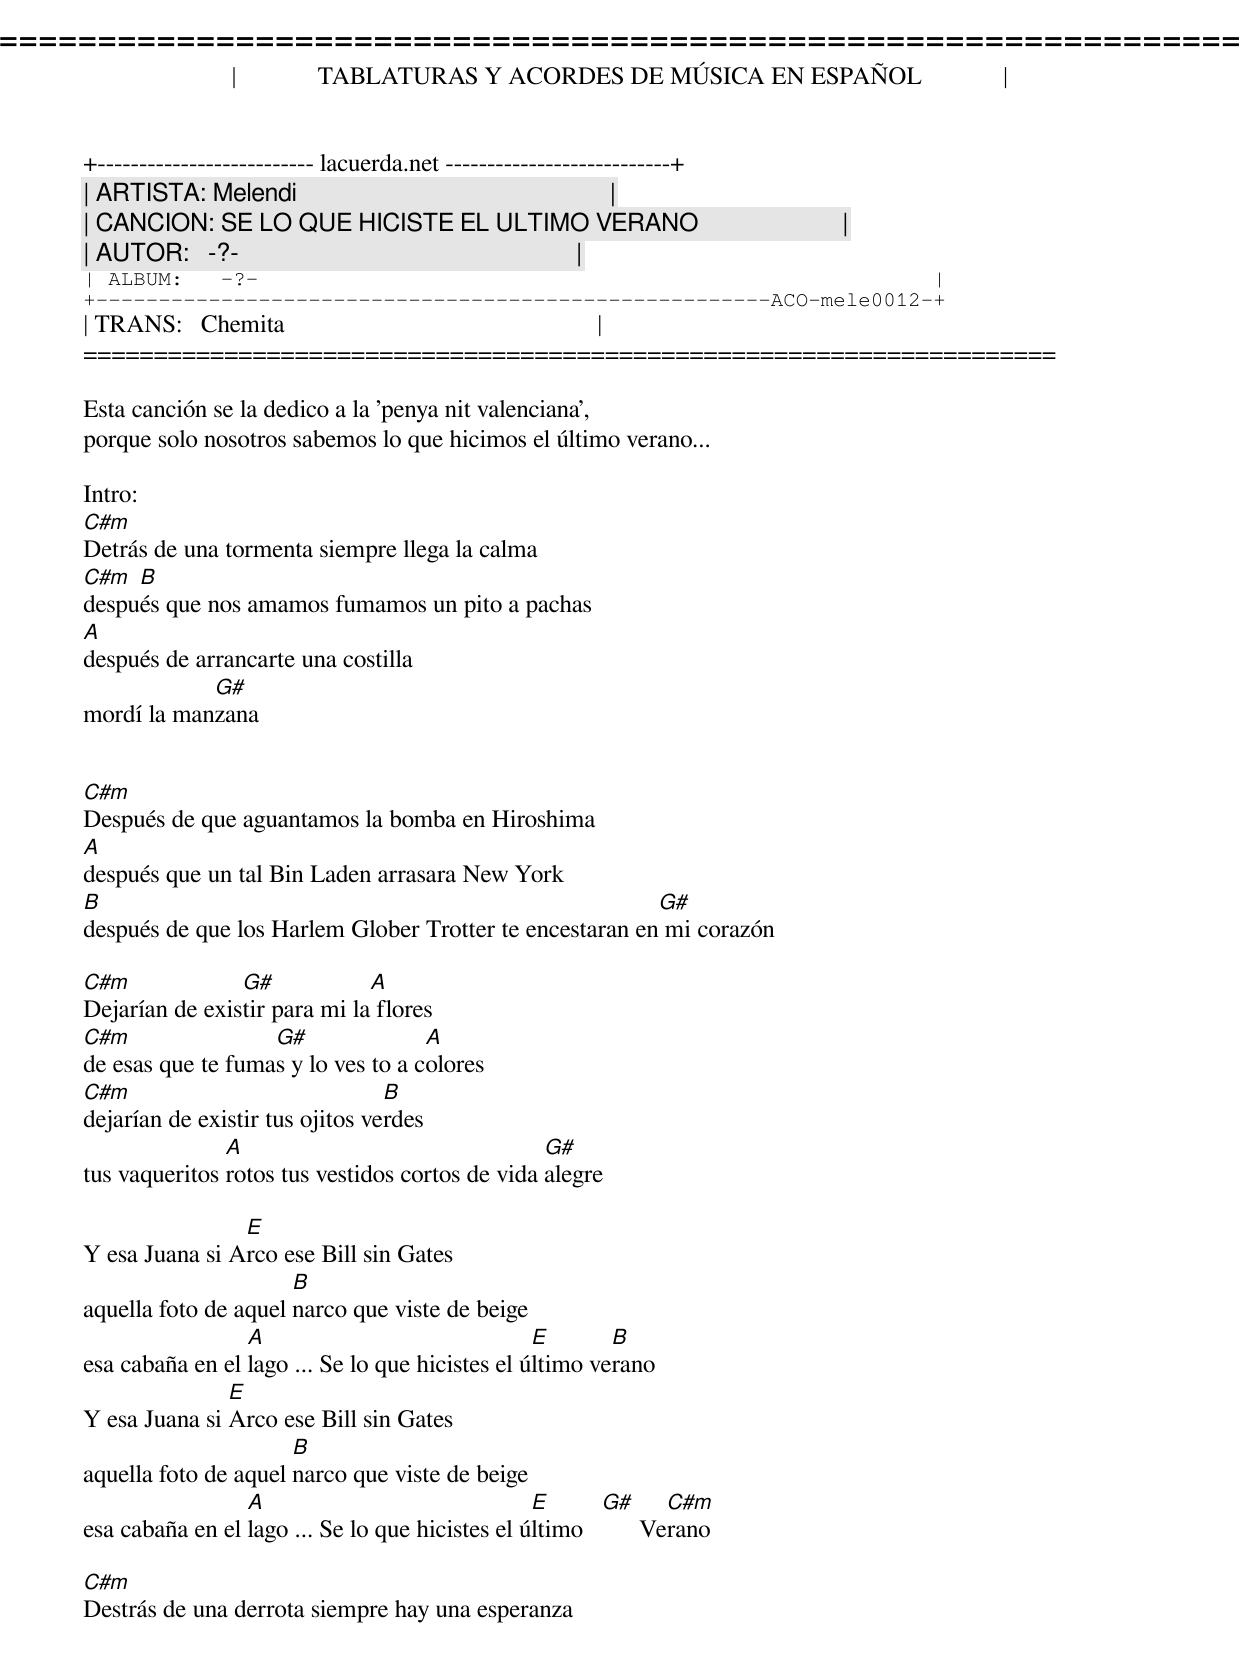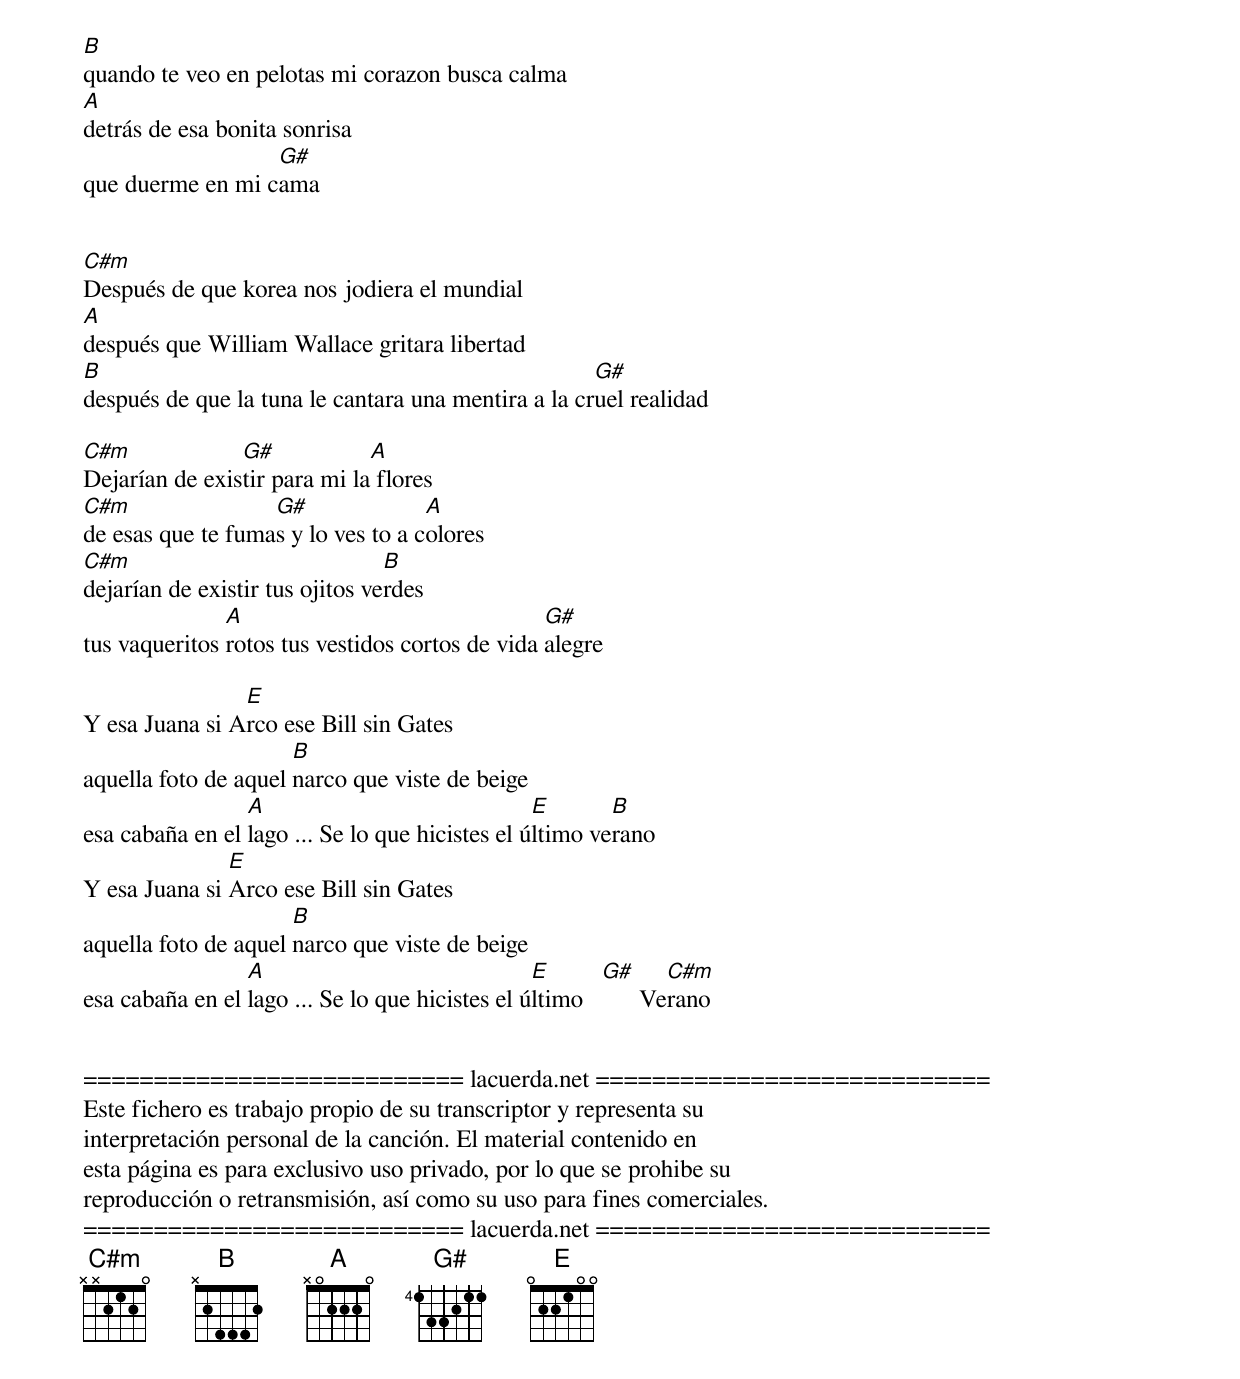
=====================================================================
|             TABLATURAS Y ACORDES DE MÚSICA EN ESPAÑOL             |
+-------------------------- lacuerda.net ---------------------------+
| ARTISTA: Melendi                                                  |
| CANCION: SE LO QUE HICISTE EL ULTIMO VERANO                       |
| AUTOR:   -?-                                                      |
| ALBUM:   -?-                                                      |
+------------------------------------------------------ACO-mele0012-+
| TRANS:   Chemita                                                  |
=====================================================================

Esta canción se la dedico a la 'penya nit valenciana',
porque solo nosotros sabemos lo que hicimos el último verano...

Intro:
C#m
Detrás de una tormenta siempre llega la calma
C#m  B
después que nos amamos fumamos un pito a pachas
A
después de arrancarte una costilla
            G#
mordí la manzana


C#m
Después de que aguantamos la bomba en Hiroshima
A
después que un tal Bin Laden arrasara New York
B                                                        G#
después de que los Harlem Glober Trotter te encestaran en mi corazón

C#m             G#            A
Dejarían de existir para mi la flores
C#m                G#               A
de esas que te fumas y lo ves to a colores
C#m                              B
dejarían de existir tus ojitos verdes
               A                                 G#
tus vaqueritos rotos tus vestidos cortos de vida alegre

                E
Y esa Juana si Arco ese Bill sin Gates
                      B
aquella foto de aquel narco que viste de beige
                 A                               E       B
esa cabaña en el lago ... Se lo que hicistes el último verano
               E
Y esa Juana si Arco ese Bill sin Gates
                      B
aquella foto de aquel narco que viste de beige
                 A                               E       G#      C#m
esa cabaña en el lago ... Se lo que hicistes el último         Verano

C#m
Destrás de una derrota siempre hay una esperanza
B
quando te veo en pelotas mi corazon busca calma
A
detrás de esa bonita sonrisa
                  G#
que duerme en mi cama


C#m
Después de que korea nos jodiera el mundial
A
después que William Wallace gritara libertad
B                                                    G#
después de que la tuna le cantara una mentira a la cruel realidad

C#m             G#            A
Dejarían de existir para mi la flores
C#m                G#               A
de esas que te fumas y lo ves to a colores
C#m                              B
dejarían de existir tus ojitos verdes
               A                                 G#
tus vaqueritos rotos tus vestidos cortos de vida alegre

                E
Y esa Juana si Arco ese Bill sin Gates
                      B
aquella foto de aquel narco que viste de beige
                 A                               E       B
esa cabaña en el lago ... Se lo que hicistes el último verano
               E
Y esa Juana si Arco ese Bill sin Gates
                      B
aquella foto de aquel narco que viste de beige
                 A                               E       G#      C#m
esa cabaña en el lago ... Se lo que hicistes el último         Verano


=========================== lacuerda.net ============================
Este fichero es trabajo propio de su transcriptor y representa su
interpretación personal de la canción. El material contenido en
esta página es para exclusivo uso privado, por lo que se prohibe su
reproducción o retransmisión, así como su uso para fines comerciales.
=========================== lacuerda.net ============================
